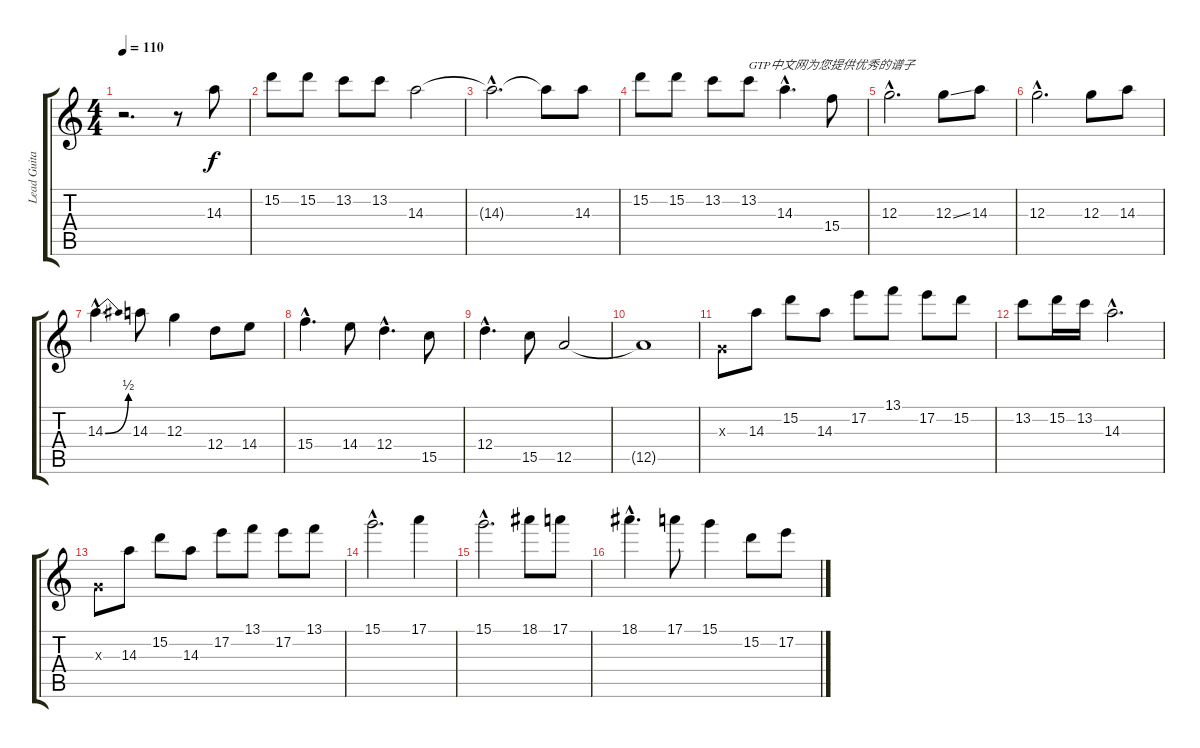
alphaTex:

\track ("Lead Guitar" "Lead Guita") {instrument distortionguitar}
\staff {score tabs}
\tuning (E4 B3 G3 D3 A2 E2) {hide}
\ts (4 4)
\tempo 110
\clef g2
\ks c
r.2{d dy f instrument distortionguitar} r.8 14.3.8 |
15.2.8 15.2.8 13.2.8 13.2.8 14.3.2 |
14.3{hac t}.2{d} 14.3{t}.8 14.3.8 |
15.2.8 15.2.8 13.2.8 13.2.8{txt "GTP中文网为您提供优秀的谱子"} 14.3{hac}.4{d} 15.4.8 |
12.3{hac}.2{d} 12.3{ss}.8 14.3.8 |
12.3{hac}.2{d} 12.3.8 14.3.8 |
14.3{be (bend 0 0 60 2) hac}.4{d} 14.3.8 12.3.4 12.4.8 14.4.8 |
15.4{hac}.4{d} 14.4.8 12.4{hac}.4{d} 15.5.8 |
12.4{hac}.4{d} 15.5.8 12.5.2 |
12.5{t}.1 |
0.3{x}.8 14.3.8 15.2.8 14.3.8 17.2.8 13.1.8 17.2.8 15.2.8 |
13.2.8 15.2.16 13.2.16 14.3{hac}.2{d} |
0.3{x}.8 14.3.8 15.2.8 14.3.8 17.2.8 13.1.8 17.2.8 13.1.8 |
15.1{hac}.2{d} 17.1.4 |
15.1{hac}.2{d} 18.1.8 17.1.8 |
18.1{hac}.4{d} 17.1.8 15.1.4 15.2.8 17.2.8
